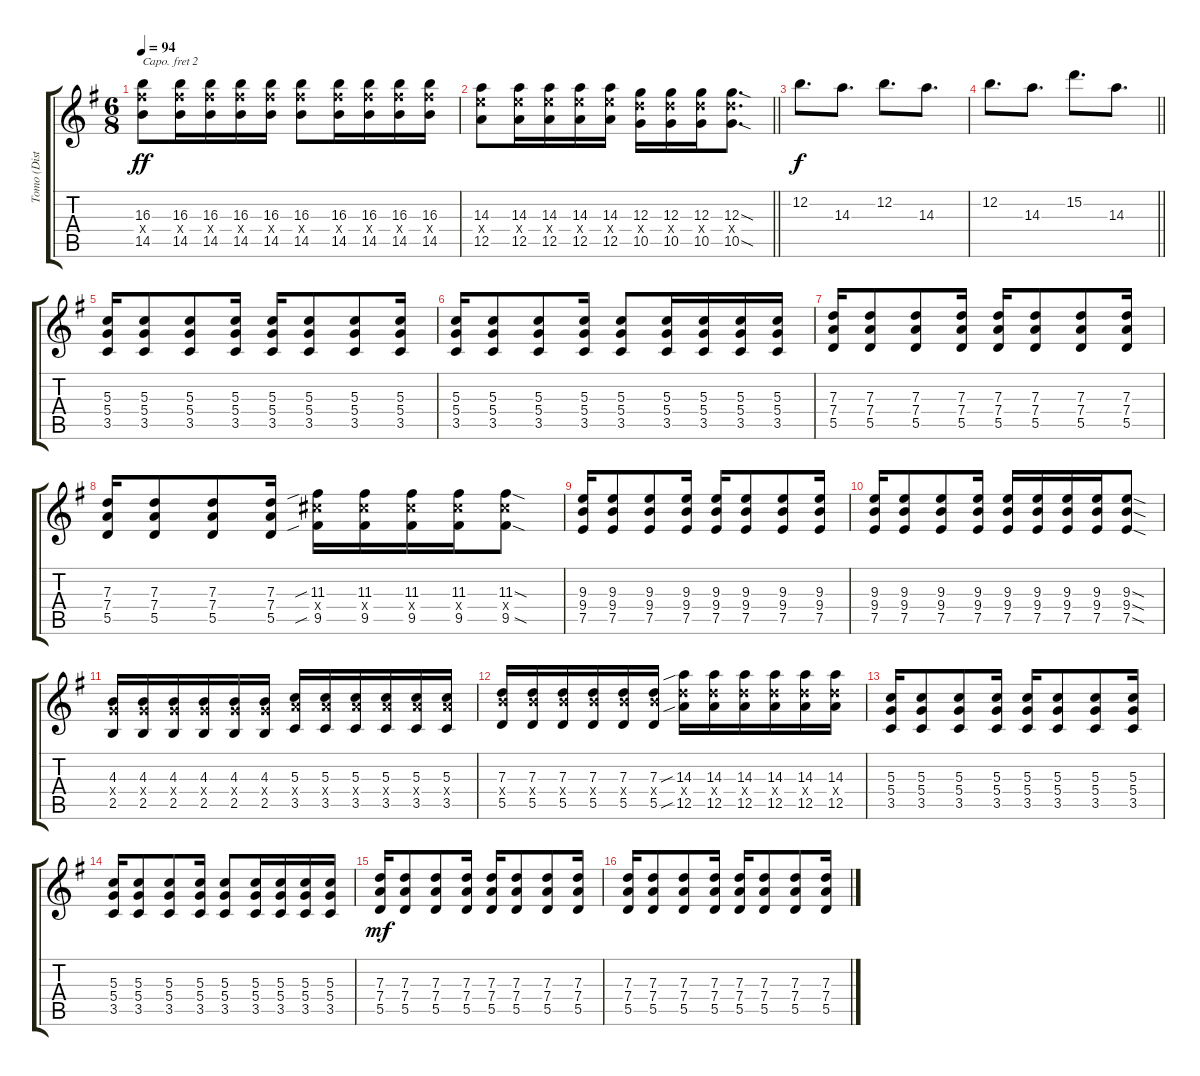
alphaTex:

\track ("Tomo (Distortion)" "Tomo (Dist") {instrument distortionguitar}
\staff {score tabs}
\capo 2
\tuning (D4 A3 F3 C3 G2 D2) {hide}
\ts (6 8)
\tempo 94
\clef g2
\ks g
(16.3 16.4{x} 14.5).8{dy ff} (16.3 16.4{x} 14.5).16 (16.3 16.4{x} 14.5).16 (16.3 16.4{x} 14.5).16 (16.3 16.4{x} 14.5).16 (16.3 16.4{x} 14.5).8 (16.3 16.4{x} 14.5).16 (16.3 16.4{x} 14.5).16 (16.3 16.4{x} 14.5).16 (16.3 16.4{x} 14.5).16 |
\barLineRight lightlight
(14.3 14.4{x} 12.5).8 (14.3 14.4{x} 12.5).16 (14.3 14.4{x} 12.5).16 (14.3 14.4{x} 12.5).16 (14.3 14.4{x} 12.5).16 (12.3 12.4{x} 10.5).16 (12.3 12.4{x} 10.5).16 (12.3 12.4{x} 10.5).16 (12.3{sod} 12.4{x} 10.5{sod}).8{d} |
12.2.8{d dy f} 14.3.8{d} 12.2.8{d} 14.3.8{d} |
\barLineRight lightlight
12.2.8{d} 14.3.8{d} 15.2.8{d} 14.3.8{d} |
(5.3 5.4 3.5).16 (5.3 5.4 3.5).8 (5.3 5.4 3.5).8 (5.3 5.4 3.5).16 (5.3 5.4 3.5).16 (5.3 5.4 3.5).8 (5.3 5.4 3.5).8 (5.3 5.4 3.5).16 |
(5.3 5.4 3.5).16 (5.3 5.4 3.5).8 (5.3 5.4 3.5).8 (5.3 5.4 3.5).16 (5.3 5.4 3.5).8 (5.3 5.4 3.5).16 (5.3 5.4 3.5).16 (5.3 5.4 3.5).16 (5.3 5.4 3.5).16 |
(7.3 7.4 5.5).16 (7.3 7.4 5.5).8 (7.3 7.4 5.5).8 (7.3 7.4 5.5).16 (7.3 7.4 5.5).16 (7.3 7.4 5.5).8 (7.3 7.4 5.5).8 (7.3 7.4 5.5).16 |
(7.3 7.4 5.5).16 (7.3 7.4 5.5).8 (7.3 7.4 5.5).8 (7.3 7.4 5.5).16 (11.3{sib} 11.4{x} 9.5{sib}).16 (11.3 11.4{x} 9.5).16 (11.3 11.4{x} 9.5).16 (11.3 11.4{x} 9.5).16 (11.3{sod} 11.4{x} 9.5{sod}).8 |
(9.3 9.4 7.5).16 (9.3 9.4 7.5).8 (9.3 9.4 7.5).8 (9.3 9.4 7.5).16 (9.3 9.4 7.5).16 (9.3 9.4 7.5).8 (9.3 9.4 7.5).8 (9.3 9.4 7.5).16 |
(9.3 9.4 7.5).16 (9.3 9.4 7.5).8 (9.3 9.4 7.5).8 (9.3 9.4 7.5).16 (9.3 9.4 7.5).16 (9.3 9.4 7.5).16 (9.3 9.4 7.5).16 (9.3 9.4 7.5).16 (9.3{sod} 9.4{sod} 7.5{sod}).8 |
(4.3 5.4{x} 2.5).16 (4.3 5.4{x} 2.5).16 (4.3 5.4{x} 2.5).16 (4.3 5.4{x} 2.5).16 (4.3 5.4{x} 2.5).16 (4.3 5.4{x} 2.5).16 (5.3 7.4{x} 3.5).16 (5.3 7.4{x} 3.5).16 (5.3 7.4{x} 3.5).16 (5.3 7.4{x} 3.5).16 (5.3 7.4{x} 3.5).16 (5.3 7.4{x} 3.5).16 |
(7.3 9.4{x} 5.5).16 (7.3 9.4{x} 5.5).16 (7.3 9.4{x} 5.5).16 (7.3 9.4{x} 5.5).16 (7.3 9.4{x} 5.5).16 (7.3 9.4{x} 5.5).16 (14.3{sib} 12.4{x} 12.5{sib}).16 (14.3 12.4{x} 12.5).16 (14.3 12.4{x} 12.5).16 (14.3 12.4{x} 12.5).16 (14.3 12.4{x} 12.5).16 (14.3 12.4{x} 12.5).16 |
(5.3 5.4 3.5).16 (5.3 5.4 3.5).8 (5.3 5.4 3.5).8 (5.3 5.4 3.5).16 (5.3 5.4 3.5).16 (5.3 5.4 3.5).8 (5.3 5.4 3.5).8 (5.3 5.4 3.5).16 |
(5.3 5.4 3.5).16 (5.3 5.4 3.5).8 (5.3 5.4 3.5).8 (5.3 5.4 3.5).16 (5.3 5.4 3.5).8 (5.3 5.4 3.5).16 (5.3 5.4 3.5).16 (5.3 5.4 3.5).16 (5.3 5.4 3.5).16 |
(7.3 7.4 5.5).16{dy mf} (7.3 7.4 5.5).8 (7.3 7.4 5.5).8 (7.3 7.4 5.5).16 (7.3 7.4 5.5).16 (7.3 7.4 5.5).8 (7.3 7.4 5.5).8 (7.3 7.4 5.5).16 |
(7.3 7.4 5.5).16 (7.3 7.4 5.5).8 (7.3 7.4 5.5).8 (7.3 7.4 5.5).16 (7.3 7.4 5.5).16 (7.3 7.4 5.5).8 (7.3 7.4 5.5).8 (7.3 7.4 5.5).16
